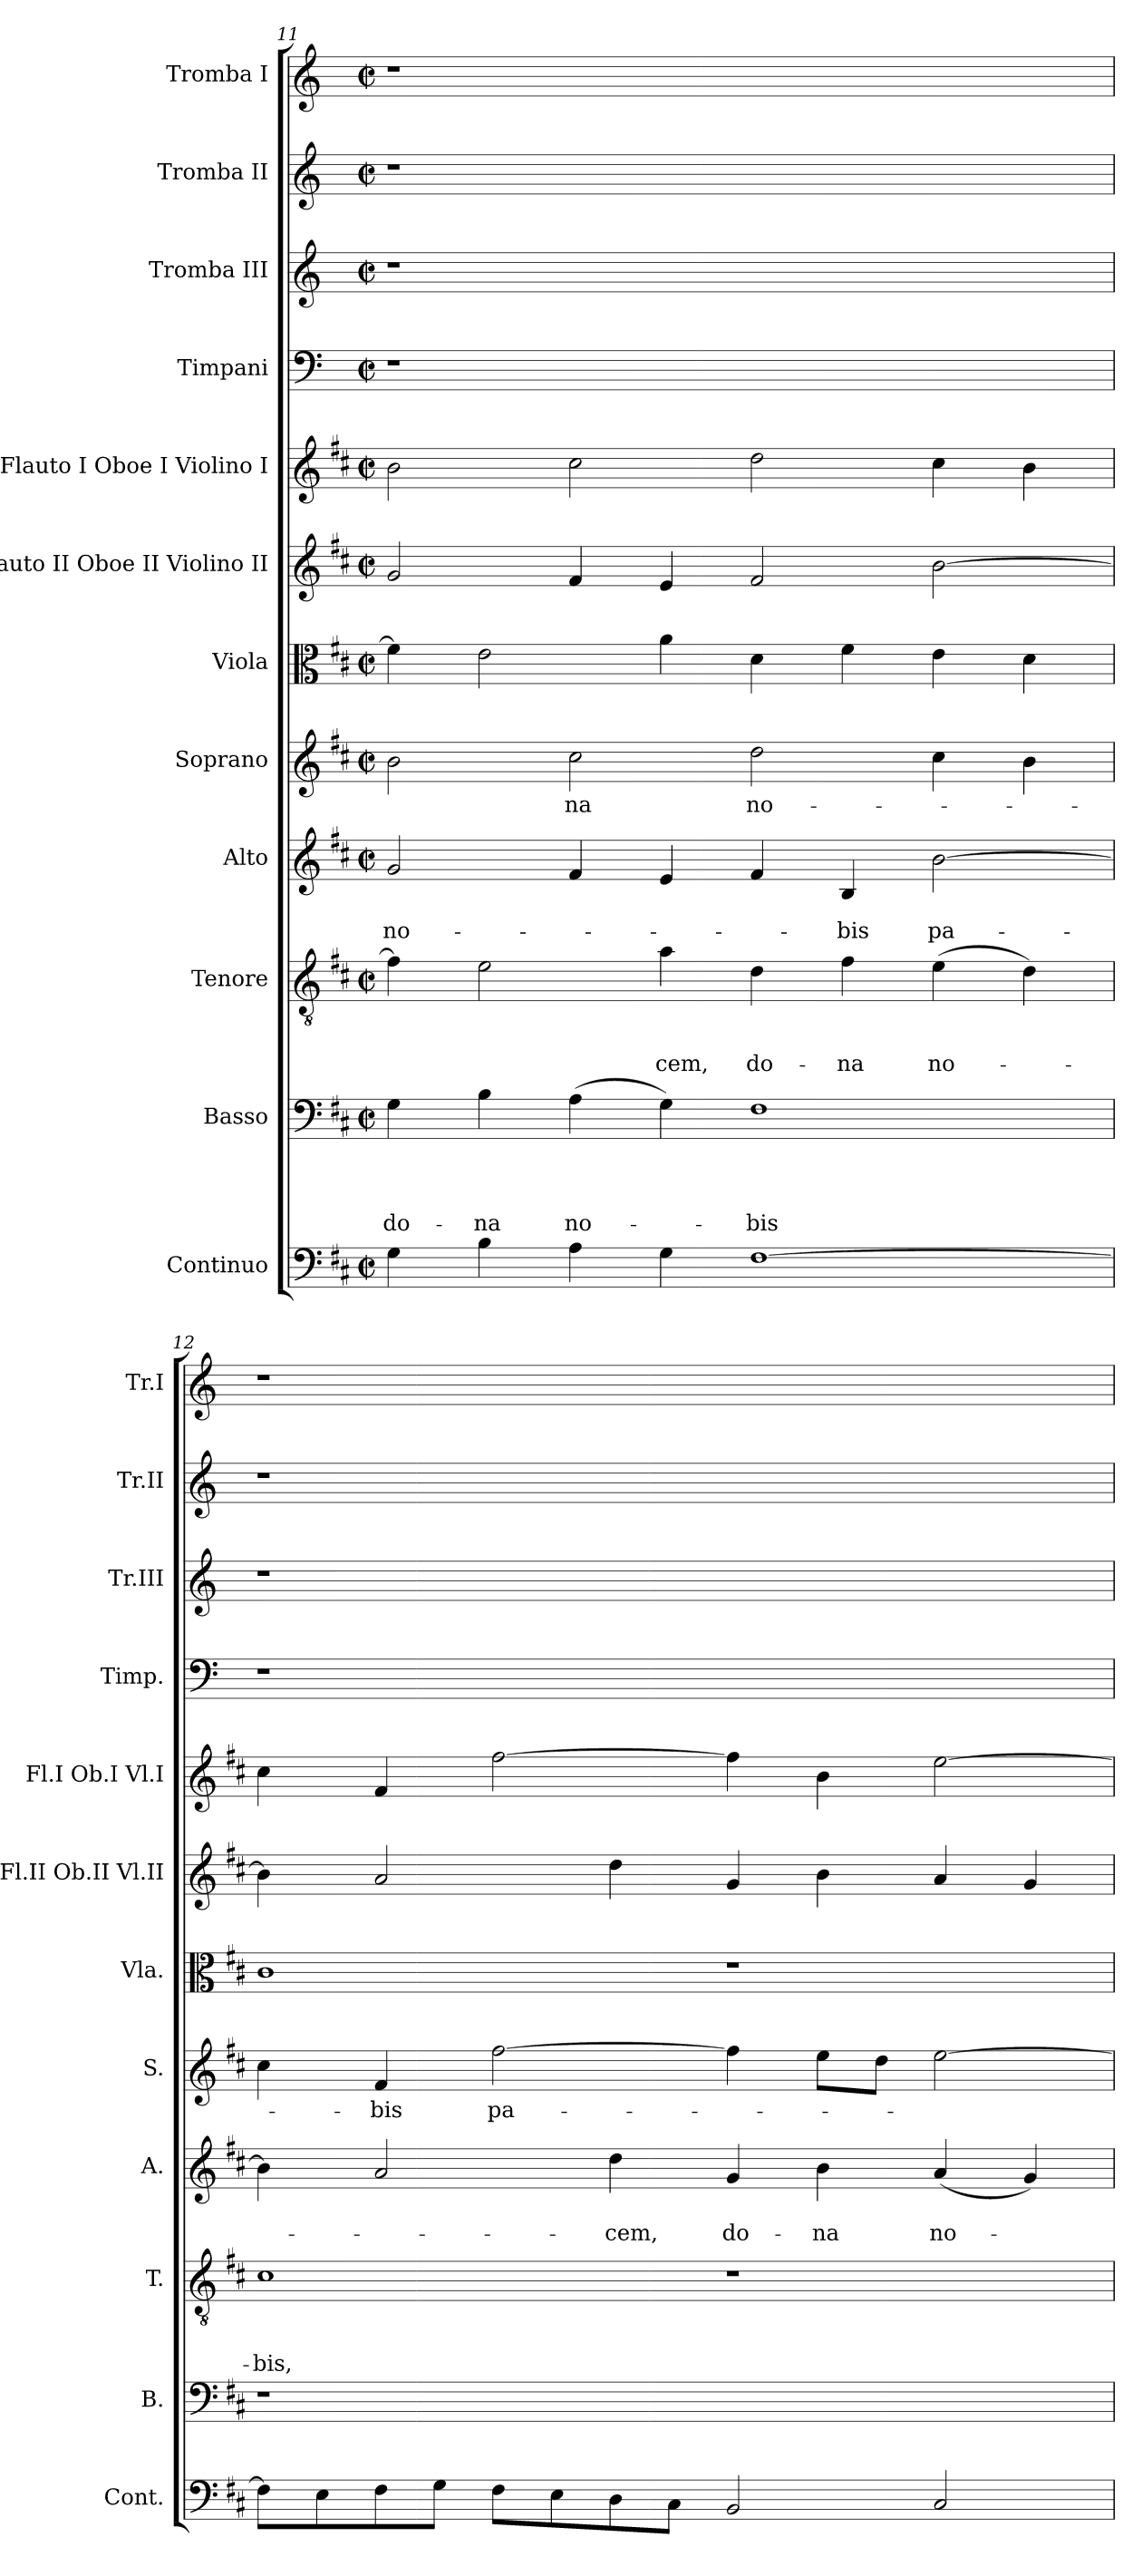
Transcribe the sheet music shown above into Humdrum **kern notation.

**kern	**kern	**text	**text	**text	**text	**kern	**text	**text	**text	**kern	**text	**text	**kern	**text	**kern	**kern	**kern	**kern	**kern	**kern	**kern
*part12	*part11	*part11	*part11	*part11	*part11	*part10	*part10	*part10	*part10	*part9	*part9	*part9	*part8	*part8	*part7	*part6	*part5	*part4	*part3	*part2	*part1
*staff12	*staff11	*staff11	*staff11	*staff11	*staff11	*staff10	*staff10	*staff10	*staff10	*staff9	*staff9	*staff9	*staff8	*staff8	*staff7	*staff6	*staff5	*staff4	*staff3	*staff2	*staff1
*I"Continuo	*I"Basso	*	*	*	*	*I"Tenore	*	*	*	*I"Alto	*	*	*I"Soprano	*	*I"Viola	*I"Flauto II Oboe II Violino II	*I"Flauto I Oboe I Violino I	*I"Timpani	*I"Tromba III	*I"Tromba II	*I"Tromba I
*I'Cont.	*I'B.	*	*	*	*	*I'T.	*	*	*	*I'A.	*	*	*I'S.	*	*I'Vla.	*I'Fl.II Ob.II Vl.II	*I'Fl.I Ob.I Vl.I	*I'Timp.	*I'Tr.III	*I'Tr.II	*I'Tr.I
*clefF4	*clefF4	*	*	*	*	*clefGv2	*	*	*	*clefG2	*	*	*clefG2	*	*clefC3	*clefG2	*clefG2	*clefF4	*clefG2	*clefG2	*clefG2
*	*	*	*	*	*	*	*	*	*	*	*	*	*	*	*	*	*	*ITrd-1c-2	*ITrd-1c-2	*ITrd-1c-2	*ITrd-1c-2
*k[f#c#]	*k[f#c#]	*	*	*	*	*k[f#c#]	*	*	*	*k[f#c#]	*	*	*k[f#c#]	*	*k[f#c#]	*k[f#c#]	*k[f#c#]	*k[f#c#]	*k[f#c#]	*k[f#c#]	*k[f#c#]
*D:	*D:	*	*	*	*	*D:	*	*	*	*D:	*	*	*D:	*	*D:	*D:	*D:	*D:	*D:	*D:	*D:
*M2/2	*M2/2	*	*	*	*	*M2/2	*	*	*	*M2/2	*	*	*M2/2	*	*M2/2	*M2/2	*M2/2	*M2/2	*M2/2	*M2/2	*M2/2
*met(c|)	*met(c|)	*	*	*	*	*met(c|)	*	*	*	*met(c|)	*	*	*met(c|)	*	*met(c|)	*met(c|)	*met(c|)	*met(c|)	*met(c|)	*met(c|)	*met(c|)
=11	=11	=11	=11	=11	=11	=11	=11	=11	=11	=11	=11	=11	=11	=11	=11	=11	=11	=11	=11	=11	=11
!	!	!	!	!	!LO:LY:b	!	!	!	!	!	!	!LO:LY:b	!	!	!	!	!	!	!	!	!
4G\	4G\	.	.	.	do-	4f#\]	.	.	.	2g/	.	no-	2b\	.	4f#\]	2g/	2b\	1r	1r	1r	1r
!	!	!	!	!	!LO:LY:b	!	!	!	!	!	!	!	!	!	!	!	!	!	!	!	!
4B\	4B\	.	.	.	-na	2e\	.	.	.	.	.	.	.	.	2e\	.	.	.	.	.	.
!	!	!	!	!	!LO:LY:b	!	!	!	!	!	!	!	!	!LO:LY:b	!	!	!	!	!	!	!
4A\	(>4A\	.	.	.	no-	.	.	.	.	4f#/	.	.	2cc#\	-na	.	4f#/	2cc#\	.	.	.	.
!	!	!	!	!	!	!	!	!	!LO:LY:b	!	!	!	!	!	!	!	!	!	!	!	!
4G\	4G\)	.	.	.	.	4a\	.	.	-cem,	4e/	.	.	.	.	4a\	4e/	.	.	.	.	.
!	!	!	!	!	!LO:LY:b	!	!	!	!LO:LY:b	!	!	!	!	!LO:LY:b	!	!	!	!	!	!	!
[1F#	1F#	.	.	.	-bis	4d\	.	.	do-	4f#/	.	.	2dd\	no-	4d\	2f#/	2dd\	1ryy	1ryy	1ryy	1ryy
!	!	!	!	!	!	!	!	!	!LO:LY:b	!	!	!LO:LY:b	!	!	!	!	!	!	!	!	!
.	.	.	.	.	.	4f#\	.	.	-na	4B/	.	-bis	.	.	4f#\	.	.	.	.	.	.
!	!	!	!	!	!	!	!	!	!LO:LY:b	!	!	!LO:LY:b	!	!	!	!	!	!	!	!	!
.	.	.	.	.	.	(>4e\	.	.	no-	[2b\	.	pa-	4cc#\	.	4e\	[2b\	4cc#\	.	.	.	.
.	.	.	.	.	.	4d\)	.	.	.	.	.	.	4b\	.	4d\	.	4b\	.	.	.	.
=12	=12	=12	=12	=12	=12	=12	=12	=12	=12	=12	=12	=12	=12	=12	=12	=12	=12	=12	=12	=12	=12
!	!	!	!	!	!	!	!	!	!LO:LY:b	!	!	!	!	!	!	!	!	!	!	!	!
8F#\L]	1r	.	.	.	.	1c#	.	.	-bis,	4b\]	.	.	4cc#\	.	1c#	4b\]	4cc#\	1r	1r	1r	1r
8E\	.	.	.	.	.	.	.	.	.	.	.	.	.	.	.	.	.	.	.	.	.
!	!	!	!	!	!	!	!	!	!	!	!	!	!	!LO:LY:b	!	!	!	!	!	!	!
8F#\	.	.	.	.	.	.	.	.	.	2a/	.	.	4f#/	-bis	.	2a/	4f#/	.	.	.	.
8G\J	.	.	.	.	.	.	.	.	.	.	.	.	.	.	.	.	.	.	.	.	.
!	!	!	!	!	!	!	!	!	!	!	!	!	!	!LO:LY:b	!	!	!	!	!	!	!
8F#\L	.	.	.	.	.	.	.	.	.	.	.	.	[2ff#\	pa-	.	.	[2ff#\	.	.	.	.
8E\	.	.	.	.	.	.	.	.	.	.	.	.	.	.	.	.	.	.	.	.	.
!	!	!	!	!	!	!	!	!	!	!	!	!LO:LY:b	!	!	!	!	!	!	!	!	!
8D\	.	.	.	.	.	.	.	.	.	4dd\	.	-cem,	.	.	.	4dd\	.	.	.	.	.
8C#\J	.	.	.	.	.	.	.	.	.	.	.	.	.	.	.	.	.	.	.	.	.
!	!	!	!	!	!	!	!	!	!	!	!	!LO:LY:b	!	!	!	!	!	!	!	!	!
2BB/	1ryy	.	.	.	.	1r	.	.	.	4g/	.	do-	4ff#\]	.	1r	4g/	4ff#\]	1ryy	1ryy	1ryy	1ryy
!	!	!	!	!	!	!	!	!	!	!	!	!LO:LY:b	!	!	!	!	!	!	!	!	!
.	.	.	.	.	.	.	.	.	.	4b\	.	-na	8ee\L	.	.	4b\	4b\	.	.	.	.
.	.	.	.	.	.	.	.	.	.	.	.	.	8dd\J	.	.	.	.	.	.	.	.
!	!	!	!	!	!	!	!	!	!	!	!	!LO:LY:b	!	!	!	!	!	!	!	!	!
2C#/	.	.	.	.	.	.	.	.	.	(<4a/	.	no-	[2ee\	.	.	4a/	[2ee\	.	.	.	.
.	.	.	.	.	.	.	.	.	.	4g/)	.	.	.	.	.	4g/	.	.	.	.	.
=	=	=	=	=	=	=	=	=	=	=	=	=	=	=	=	=	=	=	=	=	=
*-	*-	*-	*-	*-	*-	*-	*-	*-	*-	*-	*-	*-	*-	*-	*-	*-	*-	*-	*-	*-	*-
